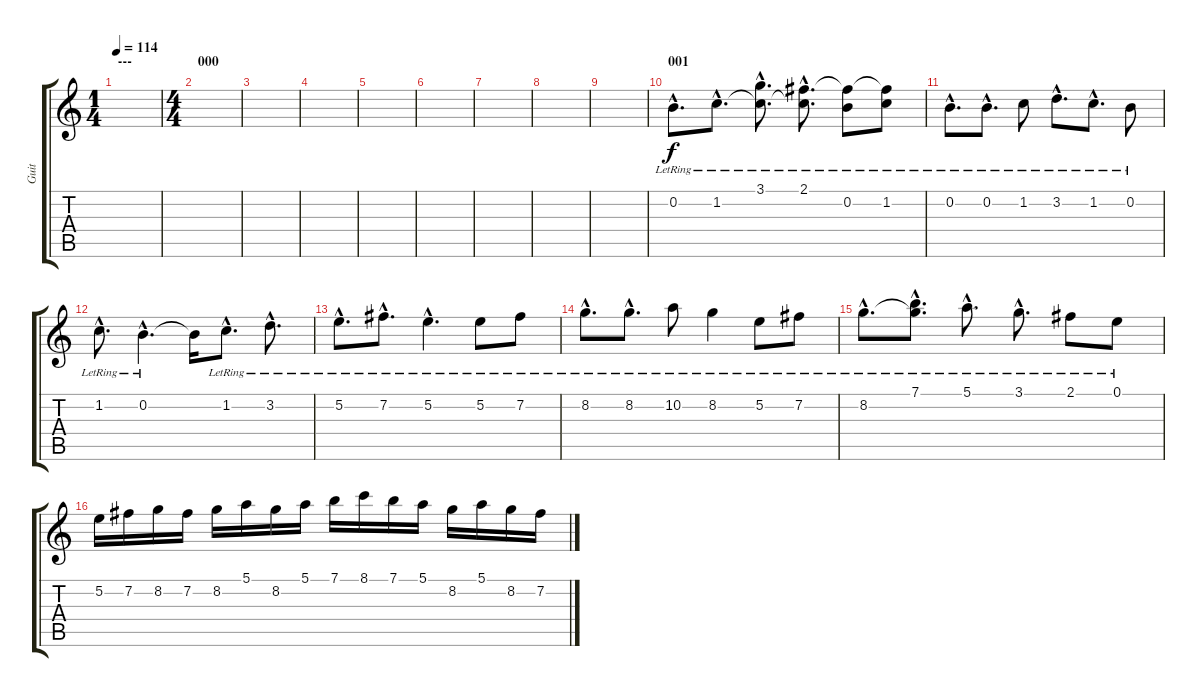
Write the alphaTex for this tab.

\track ("Guit" "Guit") {instrument acousticguitarsteel}
\staff {score tabs}
\tuning (E4 B3 G3 D3 A2 E2) {hide}
\ts (1 4)
\section ("" "---")
\tempo 114
\clef g2
\ks c
|
\ts (4 4)
\section ("" "000")
|
|
|
|
|
|
|
|
\section ("" "001")
0.2{hac lr}.8{d} 1.2{hac lr}.8{d} (3.1{hac lr} 1.2{hac t}).8{d} (2.1{hac lr} 1.2{hac t}).8{d} (2.1{t} 0.2{lr}).8 (2.1{t} 1.2{lr}).8 |
0.2{hac lr}.8{d} 0.2{hac lr}.8{d} 1.2{lr}.8 3.2{hac lr}.8{d} 1.2{hac lr}.8{d} 0.2{lr}.8 |
1.2{hac lr}.8{d} 0.2{hac lr}.4{d} 0.2{t}.16 1.2{hac lr}.8{d} 3.2{hac lr}.8{d} |
5.2{hac lr}.8{d} 7.2{hac lr}.8{d} 5.2{hac lr}.4{d} 5.2{lr}.8 7.2{lr}.8 |
8.2{hac lr}.8{d} 8.2{hac lr}.8{d} 10.2{lr}.8 8.2{lr}.4 5.2{lr}.8 7.2{lr}.8 |
8.2{hac lr}.8{d} (7.1{hac lr} 8.2{hac t}).8{d} 5.1{hac lr}.8{d} 3.1{hac lr}.8{d} 2.1{lr}.8 0.1{lr}.8 |
5.2.16 7.2.16 8.2.16 7.2.16 8.2.16 5.1.16 8.2.16 5.1.16 7.1.16 8.1.16 7.1.16 5.1.16 8.2.16 5.1.16 8.2.16 7.2.16
